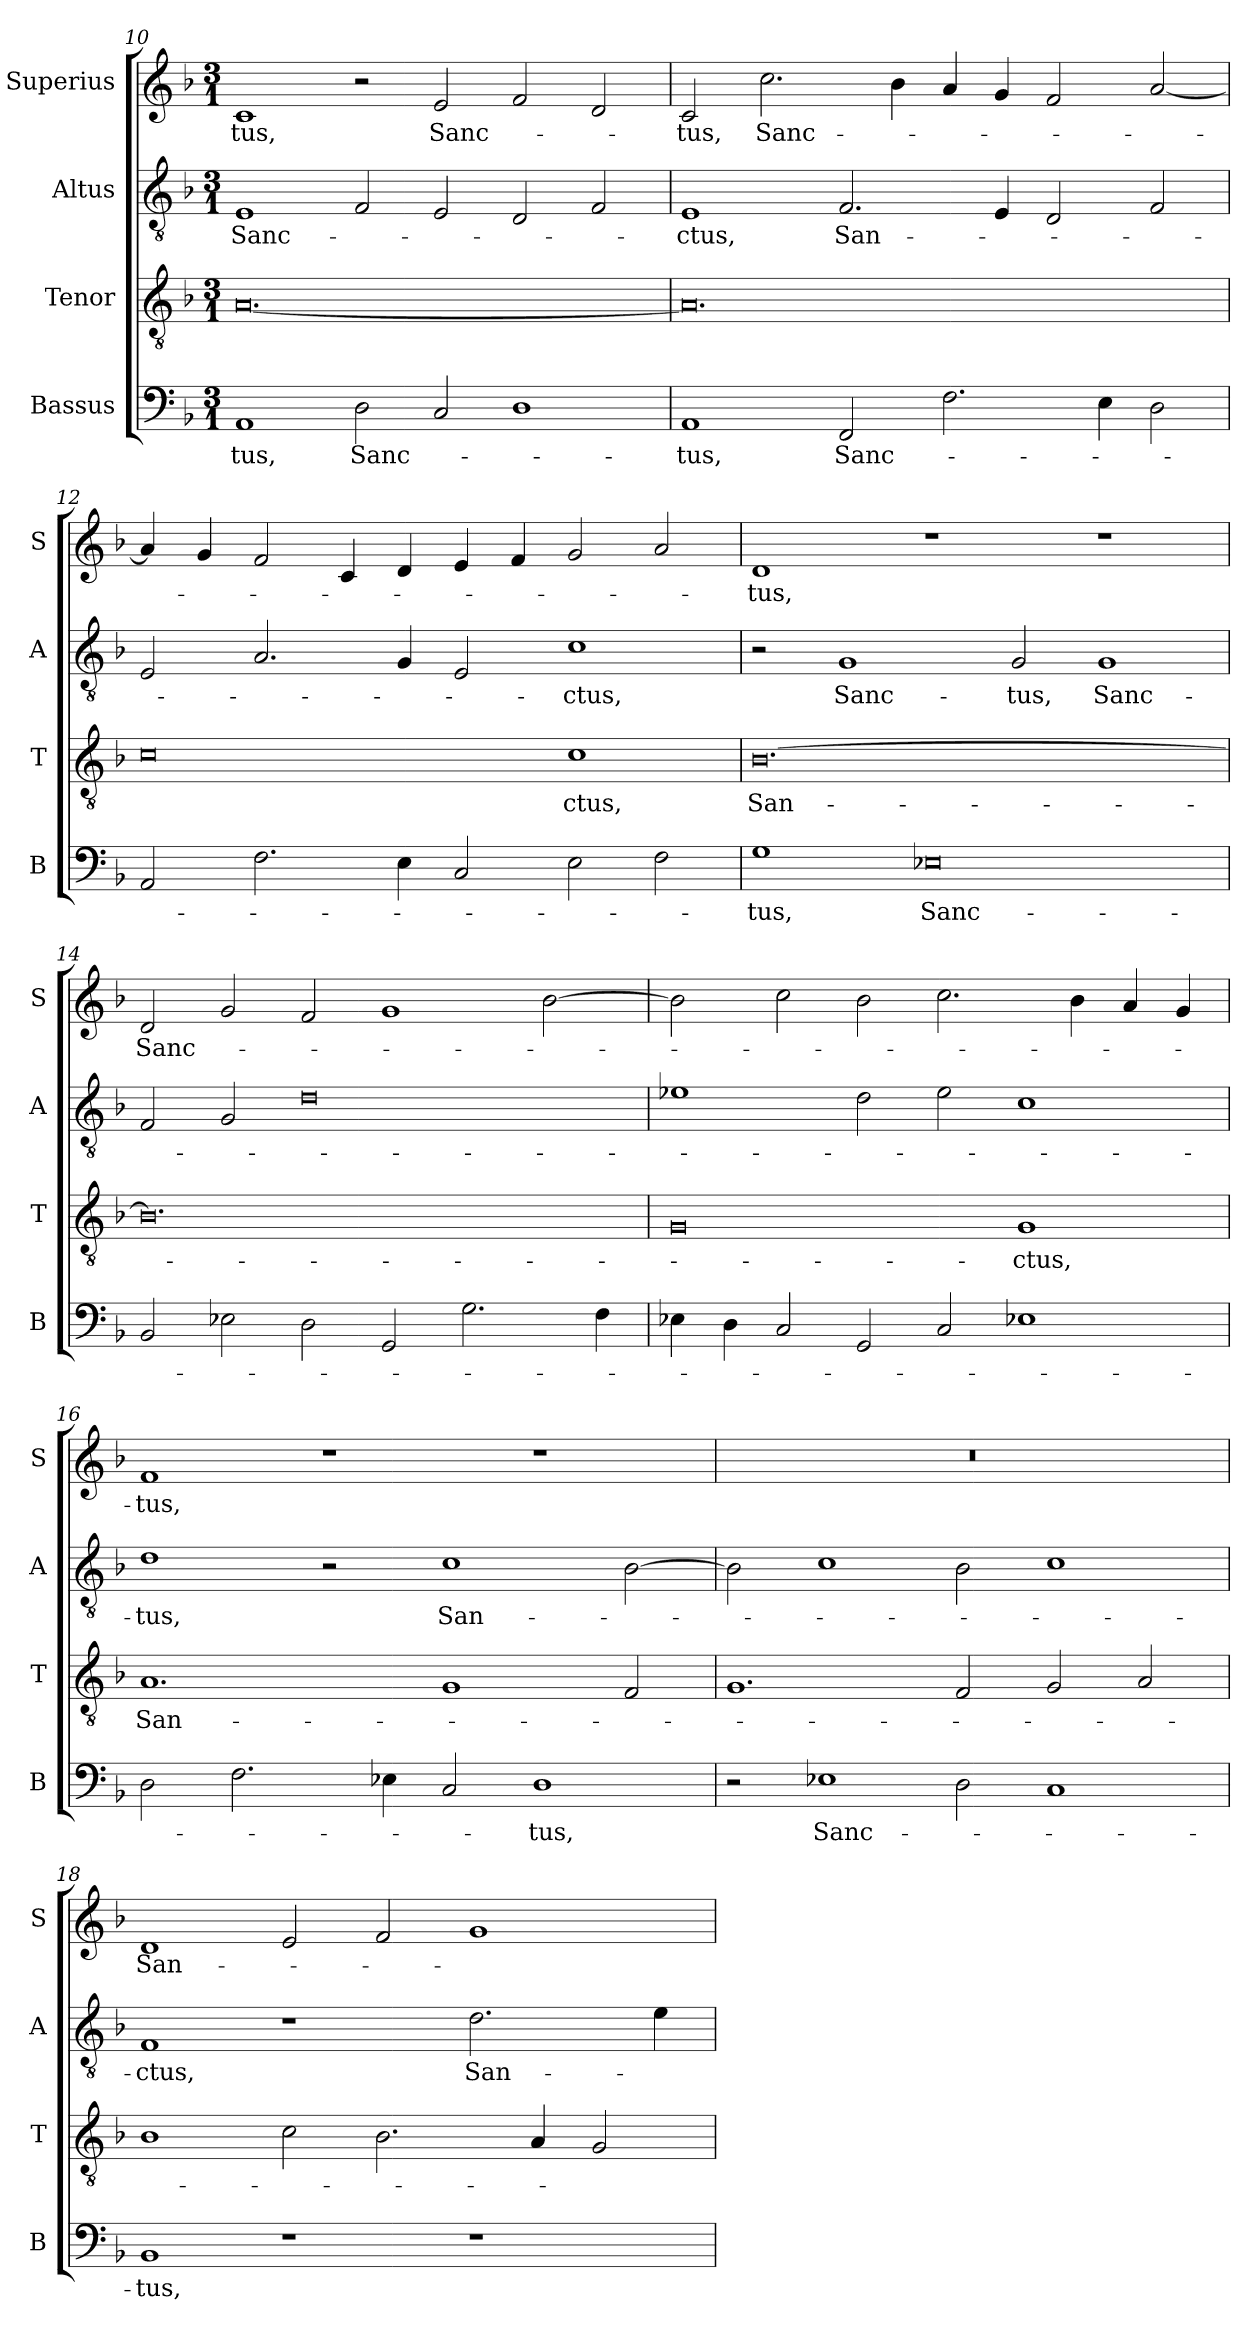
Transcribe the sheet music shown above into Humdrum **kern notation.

**kern	**text	**kern	**text	**kern	**text	**kern	**text
*part4	*part4	*part3	*part3	*part2	*part2	*part1	*part1
*staff4	*staff4	*staff3	*staff3	*staff2	*staff2	*staff1	*staff1
*I"Bassus	*	*I"Tenor	*	*I"Altus	*	*I"Superius	*
*I'B	*	*I'T	*	*I'A	*	*I'S	*
*clefF4	*	*clefGv2	*	*clefGv2	*	*clefG2	*
*k[b-]	*	*k[b-]	*	*k[b-]	*	*k[b-]	*
*M3/1	*	*M3/1	*	*M3/1	*	*M3/1	*
=10	=10	=10	=10	=10	=10	=10	=10
1AA	-tus,	[0.A	.	1E	Sanc-	1c	-tus,
2D\	Sanc-	.	.	2F/	.	2r	.
2C/	.	.	.	2E/	.	2e/	Sanc-
1D	.	.	.	2D/	.	2f/	.
.	.	.	.	2F/	.	2d/	.
=11	=11	=11	=11	=11	=11	=11	=11
1AA	-tus,	0.A]	.	1E	-ctus,	2c/	-tus,
.	.	.	.	.	.	2.cc\	Sanc-
2FF/	Sanc-	.	.	2.F/	San-	.	.
.	.	.	.	.	.	4b-\	.
2.F\	.	.	.	.	.	4a/	.
.	.	.	.	4E/	.	4g/	.
.	.	.	.	2D/	.	2f/	.
4E\	.	.	.	.	.	.	.
2D\	.	.	.	2F/	.	[2a/	.
=12	=12	=12	=12	=12	=12	=12	=12
2AA/	.	0c	.	2E/	.	4a/]	.
.	.	.	.	.	.	4g/	.
2.F\	.	.	.	2.A/	.	2f/	.
.	.	.	.	.	.	4c/	.
4E\	.	.	.	4G/	.	4d/	.
2C/	.	.	.	2E/	.	4e/	.
.	.	.	.	.	.	4f/	.
2E\	.	1c	-ctus,	1c	-ctus,	2g/	.
2F\	.	.	.	.	.	2a/	.
=13	=13	=13	=13	=13	=13	=13	=13
1G	-tus,	[0.B-	San-	2r	.	1d	-tus,
.	.	.	.	1G	Sanc-	.	.
0E-X	Sanc-	.	.	.	.	1r	.
.	.	.	.	2G/	-tus,	.	.
.	.	.	.	1G	Sanc-	1r	.
=14	=14	=14	=14	=14	=14	=14	=14
2BB-/	.	0.B-]	.	2F/	.	2d/	Sanc-
2E-X\	.	.	.	2G/	.	2g/	.
2D\	.	.	.	0d	.	2f/	.
2GG/	.	.	.	.	.	1g	.
2.G\	.	.	.	.	.	.	.
.	.	.	.	.	.	[2b-\	.
4F\	.	.	.	.	.	.	.
=15	=15	=15	=15	=15	=15	=15	=15
4E-X\	.	0G	.	1e-X	.	2b-\]	.
4D\	.	.	.	.	.	.	.
2C/	.	.	.	.	.	2cc\	.
2GG/	.	.	.	2d\	.	2b-\	.
2C/	.	.	.	2e-\	.	2.cc\	.
1E-X	.	1G	-ctus,	1c	.	.	.
.	.	.	.	.	.	4b-\	.
.	.	.	.	.	.	4a/	.
.	.	.	.	.	.	4g/	.
=16	=16	=16	=16	=16	=16	=16	=16
2D\	.	1.A	San-	1d	-tus,	1f	-tus,
2.F\	.	.	.	.	.	.	.
.	.	.	.	2r	.	1r	.
4E-X\	.	.	.	.	.	.	.
2C/	.	1G	.	1c	San-	.	.
1D	-tus,	.	.	.	.	1r	.
.	.	2F/	.	[2B-\	.	.	.
=17	=17	=17	=17	=17	=17	=17	=17
2r	.	1.G	.	2B-\]	.	0.r	.
1E-X	Sanc-	.	.	1c	.	.	.
2D\	.	2F/	.	2B-\	.	.	.
1C	.	2G/	.	1c	.	.	.
.	.	2A/	.	.	.	.	.
=18	=18	=18	=18	=18	=18	=18	=18
1BB-	-tus,	1B-	.	1F	-ctus,	1d	San-
1r	.	2c\	.	1r	.	2e/	.
.	.	2.B-\	.	.	.	2f/	.
1r	.	.	.	2.d\	San-	1g	.
.	.	4A/	.	.	.	.	.
.	.	2G/	.	.	.	.	.
.	.	.	.	4e\	.	.	.
=	=	=	=	=	=	=	=
*-	*-	*-	*-	*-	*-	*-	*-
